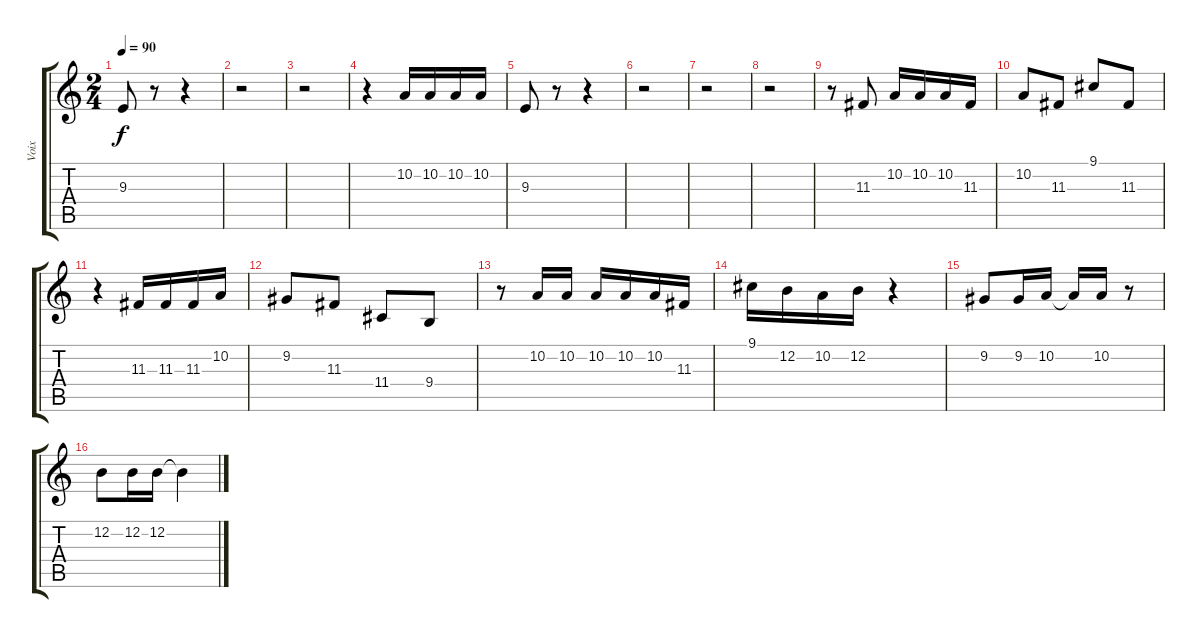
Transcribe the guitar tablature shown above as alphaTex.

\track ("Voix" "Voix") {instrument accordion}
\staff {score tabs}
\tuning (E4 B3 G3 D3 A2 E2) {hide}
\ts (2 4)
\tempo 90
\clef g2
\ks c
9.3.8{dy f} r.8 r.4 |
r.2 |
r.2 |
r.4 10.2.16 10.2.16 10.2.16 10.2.16 |
9.3.8 r.8 r.4 |
r.2 |
r.2 |
r.2 |
r.8 11.3.8 10.2.16 10.2.16 10.2.16 11.3.16 |
10.2.8 11.3.8 9.1.8 11.3.8 |
r.4 11.3.16 11.3.16 11.3.16 10.2.16 |
9.2.8 11.3.8 11.4.8 9.4.8 |
r.8 10.2.16 10.2.16 10.2.16 10.2.16 10.2.16 11.3.16 |
9.1.16 12.2.16 10.2.16 12.2.16 r.4 |
9.2.8 9.2.16 10.2.16 10.2{t}.16 10.2.16 r.8 |
12.2.8 12.2.16 12.2.16 12.2{t}.4
